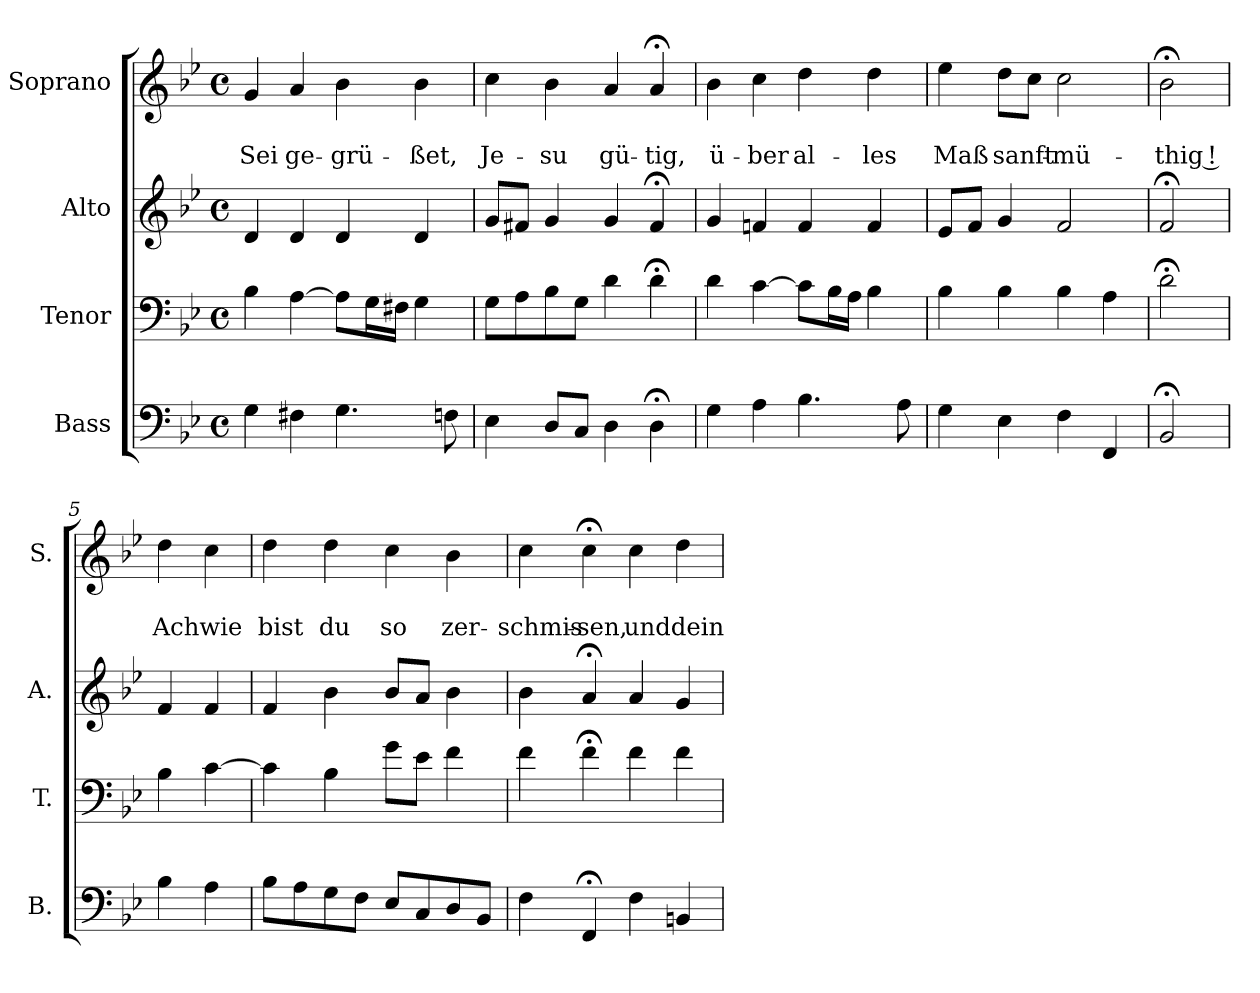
**kern	**kern	**kern	**kern	**text	**text
*part4	*part3	*part2	*part1	*part1	*part1
*staff4	*staff3	*staff2	*staff1	*staff1	*staff1
*I"Bass	*I"Tenor	*I"Alto	*I"Soprano	*	*
*I'B.	*I'T.	*I'A.	*I'S.	*	*
*clefF4	*clefF4	*clefG2	*clefG2	*	*
*k[b-e-]	*k[b-e-]	*k[b-e-]	*k[b-e-]	*	*
*g:	*g:	*g:	*g:	*	*
*M4/4	*M4/4	*M4/4	*M4/4	*	*
*met(c)	*met(c)	*met(c)	*met(c)	*	*
=1	=1	=1	=1	=1	=1
4G\	4B-\	4d/	4g/	.	Sei
4F#X\	[4A\	4d/	4a/	.	ge-
4.G\	8A\L]	4d/	4b-\	.	-grü-
.	16G\L	.	.	.	.
.	16F#X\JJ	.	.	.	.
.	4G\	4d/	4b-\	.	-ßet,
8Fn\	.	.	.	.	.
=2	=2	=2	=2	=2	=2
4E-\	8G\L	8g/L	4cc\	.	Je-
.	8A\	8f#X/J	.	.	.
8D/L	8B-\	4g/	4b-\	.	-su
8C/J	8G\J	.	.	.	.
4D\	4d\	4g/	4a/	.	gü-
4D;<\	4d;<\	4f#;</	4a;</	.	-tig,
=3	=3	=3	=3	=3	=3
4G\	4d\	4g/	4b-\	.	ü-
4A\	[4c\	4fn/	4cc\	.	-ber
4.B-\	8c\L]	4f/	4dd\	.	al-
.	16B-\L	.	.	.	.
.	16A\JJ	.	.	.	.
.	4B-\	4f/	4dd\	.	-les
8A\	.	.	.	.	.
=4	=4	=4	=4	=4	=4
4G\	4B-\	8e-/L	4ee-\	.	Maß
.	.	8f/J	.	.	.
4E-\	4B-\	4g/	8dd\L	.	sanft-
.	.	.	8cc\J	.	.
4F\	4B-\	2f/	2cc\	.	-mü-
4FF/	4A\	.	.	.	.
=5	=5	=5	=5	=5	=5
2BB-;</	2d;<\	2f;</	2b-;<\	.	-thig !
!!LO:LB:g=z
=5a	=5a	=5a	=5a	=5a	=5a
4B-\	4B-\	4f/	4dd\	.	Ach
4A\	[4c\	4f/	4cc\	.	wie
=6	=6	=6	=6	=6	=6
8B-\L	4c\]	4f/	4dd\	.	bist
8A\	.	.	.	.	.
8G\	4B-\	4b-\	4dd\	.	du
8F\J	.	.	.	.	.
8E-/L	8g\L	8b-/L	4cc\	.	so
8C/	8e-\J	8a/J	.	.	.
8D/	4f\	4b-\	4b-\	.	zer-
8BB-/J	.	.	.	.	.
=7	=7	=7	=7	=7	=7
4F\	4f\	4b-\	4cc\	.	-schmis-
4FF;</	4f;<\	4a;</	4cc;<\	.	-sen,
4F\	4f\	4a/	4cc\	.	und
4BBn/	4f\	4g/	4dd\	.	dein
=	=	=	=	=	=
*-	*-	*-	*-	*-	*-
